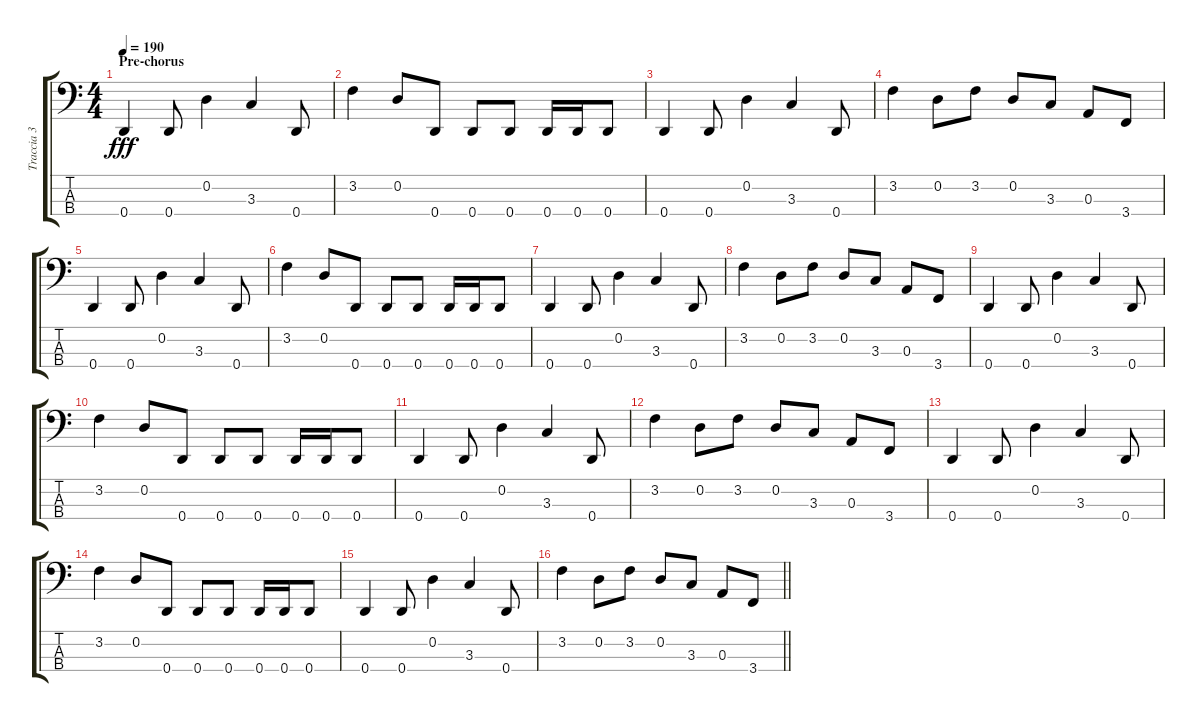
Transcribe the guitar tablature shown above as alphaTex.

\track ("Traccia 3" "Traccia 3") {instrument electricbassfinger}
\staff {score tabs}
\tuning (G2 D2 A1 D1) {hide}
\ts (4 4)
\section ("" "Pre-chorus")
\tempo 190
\clef f4
\ks c
0.4.4{dy fff} 0.4.8 0.2.4 3.3.4 0.4.8 |
3.2.4 0.2.8 0.4.8 0.4.8 0.4.8 0.4.16 0.4.16 0.4.8 |
0.4.4 0.4.8 0.2.4 3.3.4 0.4.8 |
3.2.4 0.2.8 3.2.8 0.2.8 3.3.8 0.3.8 3.4.8 |
0.4.4 0.4.8 0.2.4 3.3.4 0.4.8 |
3.2.4 0.2.8 0.4.8 0.4.8 0.4.8 0.4.16 0.4.16 0.4.8 |
0.4.4 0.4.8 0.2.4 3.3.4 0.4.8 |
3.2.4 0.2.8 3.2.8 0.2.8 3.3.8 0.3.8 3.4.8 |
0.4.4 0.4.8 0.2.4 3.3.4 0.4.8 |
3.2.4 0.2.8 0.4.8 0.4.8 0.4.8 0.4.16 0.4.16 0.4.8 |
0.4.4 0.4.8 0.2.4 3.3.4 0.4.8 |
3.2.4 0.2.8 3.2.8 0.2.8 3.3.8 0.3.8 3.4.8 |
0.4.4 0.4.8 0.2.4 3.3.4 0.4.8 |
3.2.4 0.2.8 0.4.8 0.4.8 0.4.8 0.4.16 0.4.16 0.4.8 |
0.4.4 0.4.8 0.2.4 3.3.4 0.4.8 |
\barLineRight lightlight
3.2.4 0.2.8 3.2.8 0.2.8 3.3.8 0.3.8 3.4.8
